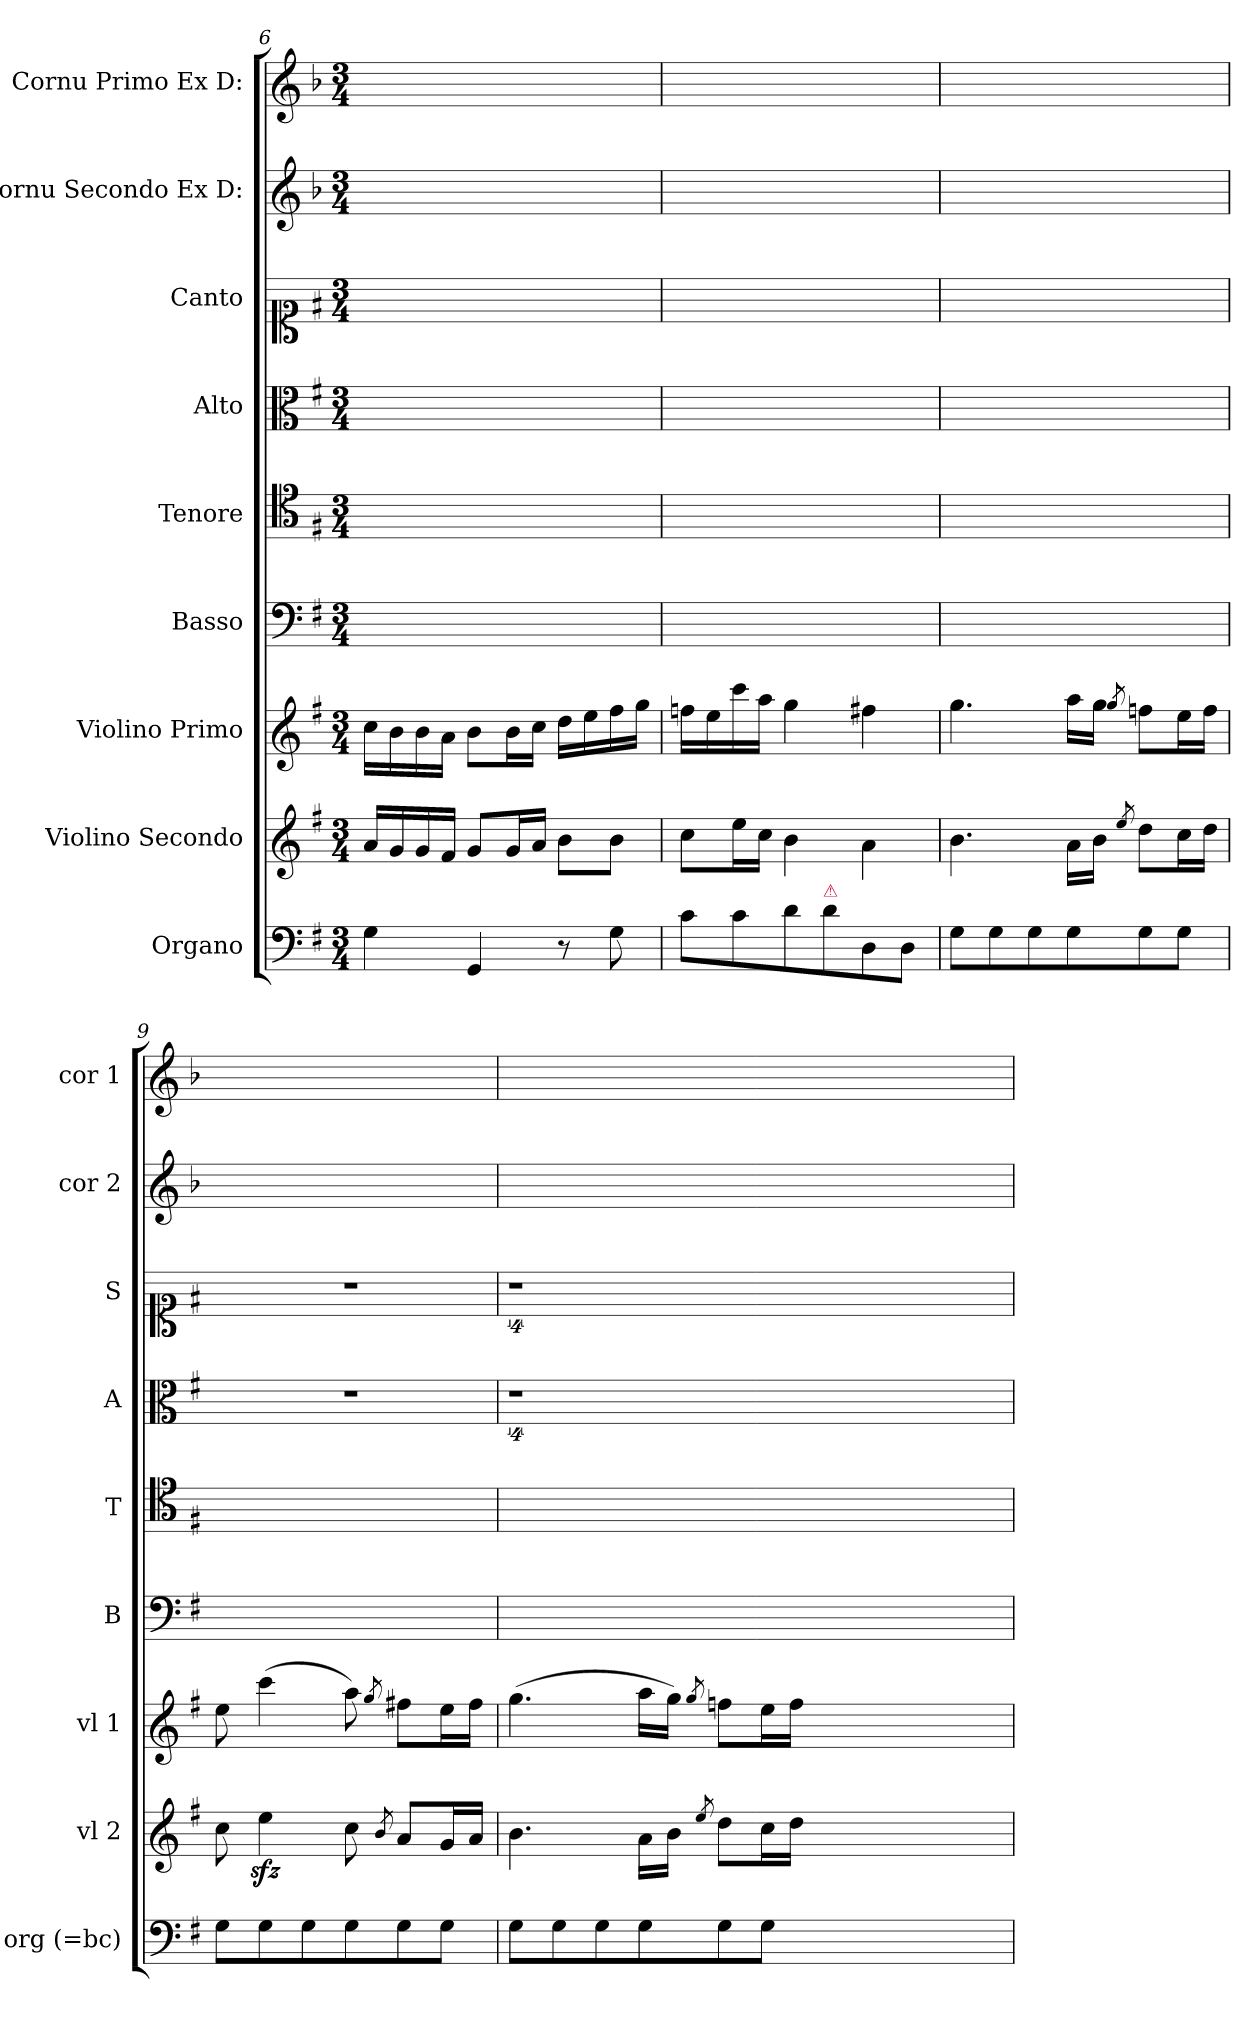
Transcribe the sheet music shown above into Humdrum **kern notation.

**kern	**kern	**dynam	**kern	**dynam	**kern	**kern	**kern	**kern	**kern	**kern
*part9	*part8	*part8	*part7	*part7	*part6	*part5	*part4	*part3	*part2	*part1
*staff9	*staff8	*staff8	*staff7	*staff7	*staff6	*staff5	*staff4	*staff3	*staff2	*staff1
*I"Organo	*I"Violino Secondo	*	*I"Violino Primo	*	*I"Basso	*I"Tenore	*I"Alto	*I"Canto	*I"Cornu Secondo Ex D:	*I"Cornu Primo Ex D:
*I'org (=bc)	*I'vl 2	*	*I'vl 1	*	*I'B	*I'T	*I'A	*I'S	*I'cor 2	*I'cor 1
*clefF4	*clefG2	*	*clefG2	*	*clefF4	*clefC4	*clefC3	*clefC1	*clefG2	*clefG2
*	*	*	*	*	*	*	*	*	*ITrd-1c-2	*ITrd-1c-2
*k[f#]	*k[f#]	*	*k[f#]	*	*k[f#]	*k[f#]	*k[f#]	*k[f#]	*k[f#]	*k[f#]
*G:	*G:	*	*G:	*	*G:	*G:	*G:	*G:	*G:	*G:
*M3/4	*M3/4	*	*M3/4	*	*M3/4	*M3/4	*M3/4	*M3/4	*M3/4	*M3/4
=6	=6	=6	=6	=6	=6	=6	=6	=6	=6	=6
4G\	16a/LL	.	16cc\LL	.	2.ryy	2.ryy	2.ryy	2.ryy	2.ryy	2.ryy
.	16g/	.	16b\	.	.	.	.	.	.	.
.	16g/	.	16b\	.	.	.	.	.	.	.
.	16f#/JJ	.	16a\JJ	.	.	.	.	.	.	.
4GG/	8g/L	.	8b\L	.	.	.	.	.	.	.
.	16g/L	.	16b\L	.	.	.	.	.	.	.
.	16a/JJ	.	16cc\JJ	.	.	.	.	.	.	.
8r	8b\L	.	16dd\LL	.	.	.	.	.	.	.
.	.	.	16ee\	.	.	.	.	.	.	.
8G\	8b\J	.	16ff#\	.	.	.	.	.	.	.
.	.	.	16gg\JJ	.	.	.	.	.	.	.
=7	=7	=7	=7	=7	=7	=7	=7	=7	=7	=7
8c\L	8cc\L	.	16ffn\LL	.	2.ryy	2.ryy	2.ryy	2.ryy	2.ryy	2.ryy
.	.	.	16ee\	.	.	.	.	.	.	.
8c\	16ee\L	.	16ccc\	.	.	.	.	.	.	.
.	16cc\JJ	.	16aa\JJ	.	.	.	.	.	.	.
8d\	4b\	.	4gg\	.	.	.	.	.	.	.
!LO:TX:a:color=crimson:t=⚠	!	!	!	!	!	!	!	!	!	!
8d\	.	.	.	.	.	.	.	.	.	.
8D/	4a\	.	4ff#X\	.	.	.	.	.	.	.
8D/J	.	.	.	.	.	.	.	.	.	.
=8	=8	=8	=8	=8	=8	=8	=8	=8	=8	=8
8G\L	4.b\	.	4.gg\	.	2.ryy	2.ryy	2.ryy	2.ryy	2.ryy	2.ryy
8G\	.	.	.	.	.	.	.	.	.	.
8G\	.	.	.	.	.	.	.	.	.	.
8G\	16a\LL	.	16aa\LL	.	.	.	.	.	.	.
.	16b\JJ	.	16gg\JJ	.	.	.	.	.	.	.
.	8qee/	.	8qgg/	.	.	.	.	.	.	.
8G\	8dd\L	.	8ffn\L	.	.	.	.	.	.	.
8G\J	16cc\L	.	16ee\L	.	.	.	.	.	.	.
.	16dd\JJ	.	16ff\JJ	.	.	.	.	.	.	.
=9	=9	=9	=9	=9	=9	=9	=9	=9	=9	=9
8G\L	8cc\	.	8ee\	.	2.ryy	2.ryy	2.r	2.r	2.ryy	2.ryy
!	!	!	!	!LO:DY:b	!	!	!	!	!	!
8G\	4eezz\	.	(4ccc\	sf&colon;	.	.	.	.	.	.
8G\	.	.	.	.	.	.	.	.	.	.
8G\	8cc\	.	8aa\)	.	.	.	.	.	.	.
.	8qb/	.	8qgg/	.	.	.	.	.	.	.
8G\	8a/L	.	8ff#X\L	.	.	.	.	.	.	.
8G\J	16g/L	.	16ee\L	.	.	.	.	.	.	.
.	16a/JJ	.	16ff#\JJ	.	.	.	.	.	.	.
=10	=10	=10	=10	=10	=10	=10	=10	=10	=10	=10
!	!	!	!	!LO:DY:b	!	!	!	!	!	!
8G\L	4.b\	p&colon;	(4.gg\	p&colon;	2.ryy	2.ryy	4%9r	4%9r	2.ryy	2.ryy
8G\	.	.	.	.	.	.	.	.	.	.
8G\	.	.	.	.	.	.	.	.	.	.
8G\	16a\LL	.	16aa\LL	.	.	.	.	.	.	.
.	16b\JJ	.	16gg\JJ)	.	.	.	.	.	.	.
.	8qee/	.	8qgg/	.	.	.	.	.	.	.
8G\	8dd\L	.	8ffn\L	.	.	.	.	.	.	.
8G\J	16cc\L	.	16ee\L	.	.	.	.	.	.	.
.	16dd\JJ	.	16ff\JJ	.	.	.	.	.	.	.
1.ryy	1.ryy	.	1.ryy	.	1.ryy	1.ryy	.	.	1.ryy	1.ryy
=	=	=	=	=	=	=	=	=	=	=
*-	*-	*-	*-	*-	*-	*-	*-	*-	*-	*-
